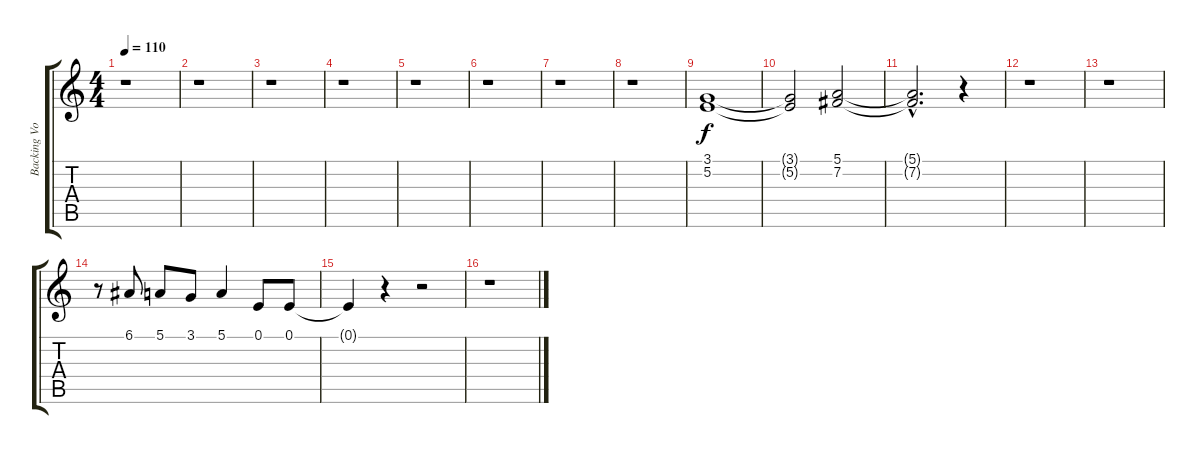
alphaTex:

\track ("Backing Vocals" "Backing Vo") {instrument stringensemble1}
\staff {score tabs}
\tuning (E4 B3 G3 D3 A2 E2) {hide}
\ts (4 4)
\tempo 110
\clef g2
\ks c
r.1{dy f} |
r.1 |
r.1 |
r.1 |
r.1 |
r.1 |
r.1 |
r.1 |
(3.1 5.2).1 |
(3.1{t} 5.2{t}).2 (5.1 7.2).2 |
(5.1{hac t} 7.2{hac t}).2{d} r.4 |
r.1 |
r.1 |
r.8 6.1.8 5.1.8 3.1.8 5.1.4 0.1.8 0.1.8 |
0.1{t}.4 r.4 r.2 |
r.1
